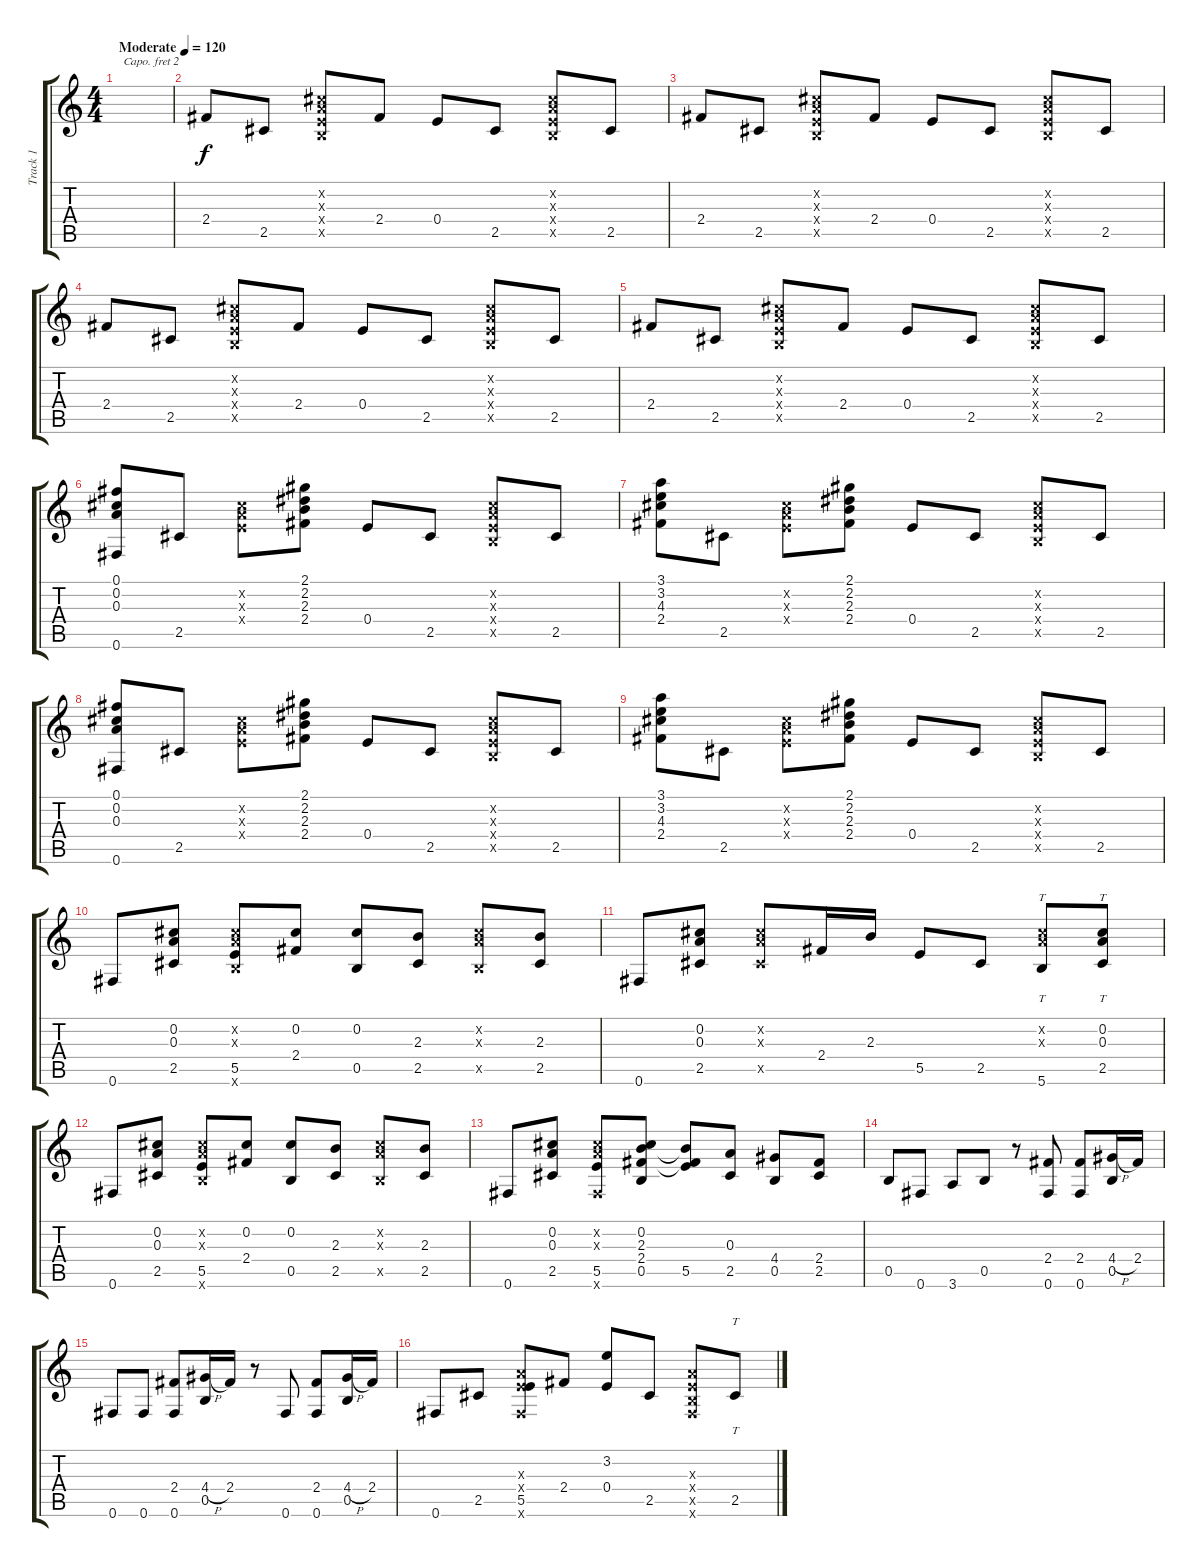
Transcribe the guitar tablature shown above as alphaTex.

\track ("Track 1" "Track 1") {instrument acousticguitarsteel}
\staff {score tabs}
\capo 2
\tuning (E4 B3 G3 D3 A2 E2) {hide}
\ts (4 4)
\tempo (120 "Moderate")
\clef g2
\ks c
|
2.4.8 2.5.8 (0.2{x} 0.3{x} 0.4{x} 0.5{x}).8 2.4.8 0.4.8 2.5.8 (0.2{x} 0.3{x} 0.4{x} 0.5{x}).8 2.5.8 |
2.4.8 2.5.8 (0.2{x} 0.3{x} 0.4{x} 0.5{x}).8 2.4.8 0.4.8 2.5.8 (0.2{x} 0.3{x} 0.4{x} 0.5{x}).8 2.5.8 |
2.4.8 2.5.8 (0.2{x} 0.3{x} 0.4{x} 0.5{x}).8 2.4.8 0.4.8 2.5.8 (0.2{x} 0.3{x} 0.4{x} 0.5{x}).8 2.5.8 |
2.4.8 2.5.8 (0.2{x} 0.3{x} 0.4{x} 0.5{x}).8 2.4.8 0.4.8 2.5.8 (0.2{x} 0.3{x} 0.4{x} 0.5{x}).8 2.5.8 |
(0.1 0.2 0.3 0.6).8 2.5.8 (0.2{x} 0.3{x} 0.4{x}).8 (2.1 2.2 2.3 2.4).8 0.4.8 2.5.8 (0.2{x} 0.3{x} 0.4{x} 0.5{x}).8 2.5.8 |
(3.1 3.2 4.3 2.4).8 2.5.8 (0.2{x} 0.3{x} 0.4{x}).8 (2.1 2.2 2.3 2.4).8 0.4.8 2.5.8 (0.2{x} 0.3{x} 0.4{x} 0.5{x}).8 2.5.8 |
(0.1 0.2 0.3 0.6).8 2.5.8 (0.2{x} 0.3{x} 0.4{x}).8 (2.1 2.2 2.3 2.4).8 0.4.8 2.5.8 (0.2{x} 0.3{x} 0.4{x} 0.5{x}).8 2.5.8 |
(3.1 3.2 4.3 2.4).8 2.5.8 (0.2{x} 0.3{x} 0.4{x}).8 (2.1 2.2 2.3 2.4).8 0.4.8 2.5.8 (0.2{x} 0.3{x} 0.4{x} 0.5{x}).8 2.5.8 |
0.6.8 (0.2 0.3 2.5).8 (0.2{x} 0.3{x} 5.5 5.6{x}).8 (0.2 2.4).8 (0.2 0.5).8 (2.3 2.5).8 (0.2{x} 0.3{x} 0.5{x}).8 (2.3 2.5).8 |
0.6.8 (0.2 0.3 2.5).8 (0.2{x} 0.3{x} 2.5{x}).8 2.4.16 2.3.16 5.5.8 2.5.8 (0.2{x} 0.3{x} 5.6).8{tt} (0.2 0.3 2.5).8{tt} |
0.6.8 (0.2 0.3 2.5).8 (0.2{x} 0.3{x} 5.5 5.6{x}).8 (0.2 2.4).8 (0.2 0.5).8 (2.3 2.5).8 (0.2{x} 0.3{x} 0.5{x}).8 (2.3 2.5).8 |
0.6.8 (0.2 0.3 2.5).8 (0.2{x} 0.3{x} 5.5 0.6{x}).8 (0.2 2.3 2.4 0.5).8 (2.3{t} 2.4{t} 5.5).8 (0.3 2.5).8 (4.4 0.5).8 (2.4 2.5).8 |
0.5.8 0.6.8 3.6.8 0.5.8 r.8 (2.4 0.6).8 (2.4 0.6).8 (4.4{h} 0.5).16 2.4.16 |
0.6.8 0.6.8 (2.4 0.6).8 (4.4{h} 0.5).16 2.4.16 r.8 0.6.8 (2.4 0.6).8 (4.4{h} 0.5).16 2.4.16 |
0.6.8 2.5.8 (0.3{x} 0.4{x} 5.5 0.6{x}).8 2.4.8 (3.2 0.4).8 2.5.8 (0.3{x} 0.4{x} 0.5{x} 0.6{x}).8 2.5.8{tt}
